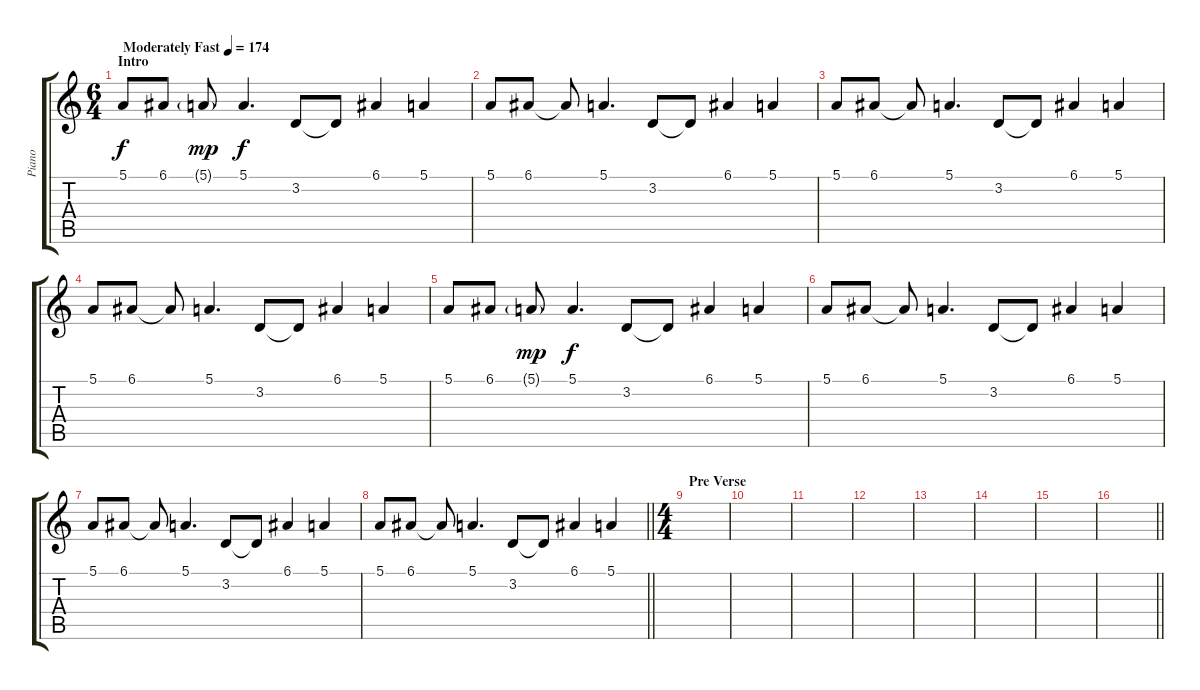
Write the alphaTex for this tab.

\track ("Piano" "Piano") {instrument brightacousticpiano}
\staff {score tabs}
\tuning (E4 B3 G3 D3 A2 E2) {hide}
\ts (6 4)
\section ("" "Intro")
\tempo (174 "Moderately Fast")
\clef g2
\ks c
5.1.8{dy f instrument brightacousticpiano} 6.1.8 5.1{g}.8{dy mp} 5.1.4{d dy f} 3.2.8 3.2{t}.8 6.1.4 5.1.4 |
5.1.8 6.1.8 6.1{t}.8 5.1.4{d} 3.2.8 3.2{t}.8 6.1.4 5.1.4 |
5.1.8 6.1.8 6.1{t}.8 5.1.4{d} 3.2.8 3.2{t}.8 6.1.4 5.1.4 |
5.1.8 6.1.8 6.1{t}.8 5.1.4{d} 3.2.8 3.2{t}.8 6.1.4 5.1.4 |
5.1.8 6.1.8 5.1{g}.8{dy mp} 5.1.4{d dy f} 3.2.8 3.2{t}.8 6.1.4 5.1.4 |
5.1.8 6.1.8 6.1{t}.8 5.1.4{d} 3.2.8 3.2{t}.8 6.1.4 5.1.4 |
5.1.8 6.1.8 6.1{t}.8 5.1.4{d} 3.2.8 3.2{t}.8 6.1.4 5.1.4 |
\barLineRight lightlight
5.1.8 6.1.8 6.1{t}.8 5.1.4{d} 3.2.8 3.2{t}.8 6.1.4 5.1.4 |
\ts (4 4)
\section ("" "Pre Verse")
|
|
|
|
|
|
|
\barLineRight lightlight
